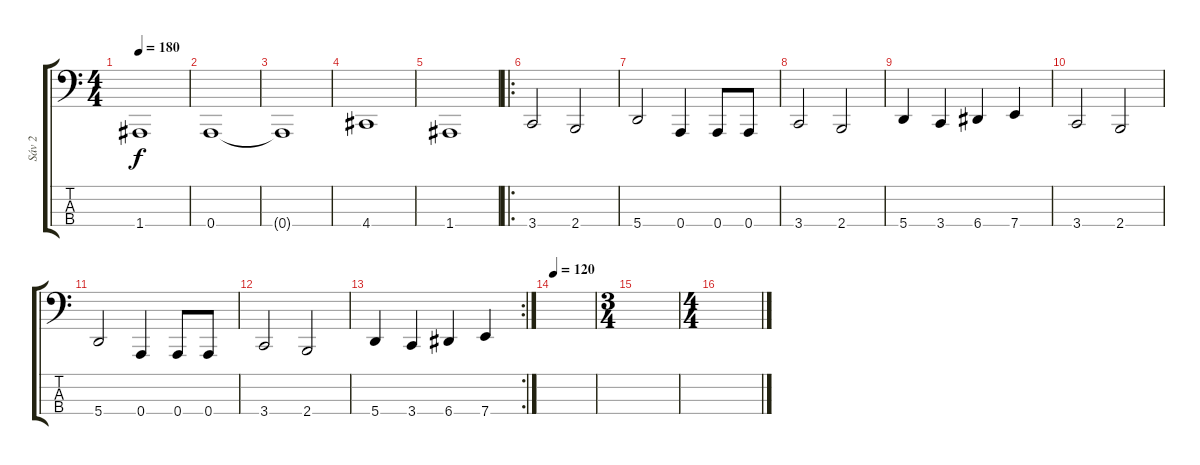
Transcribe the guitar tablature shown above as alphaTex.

\track ("Sáv 2" "Sáv 2") {instrument slapbass2}
\staff {score tabs}
\tuning (D2 A1 E1 A0) {hide}
\ts (4 4)
\tempo 180
\clef f4
\ks c
1.4{t}.1{dy f} |
0.4.1 |
0.4{t}.1 |
4.4.1 |
1.4.1 |
\ro
3.4.2 2.4.2 |
5.4.2 0.4.4 0.4.8 0.4.8 |
3.4.2 2.4.2 |
5.4.4 3.4.4 6.4.4 7.4.4 |
3.4.2 2.4.2 |
5.4.2 0.4.4 0.4.8 0.4.8 |
3.4.2 2.4.2 |
\rc 2
5.4.4 3.4.4 6.4.4 7.4.4 |
\tempo 120
|
\ts (3 4)
|
\ts (4 4)
